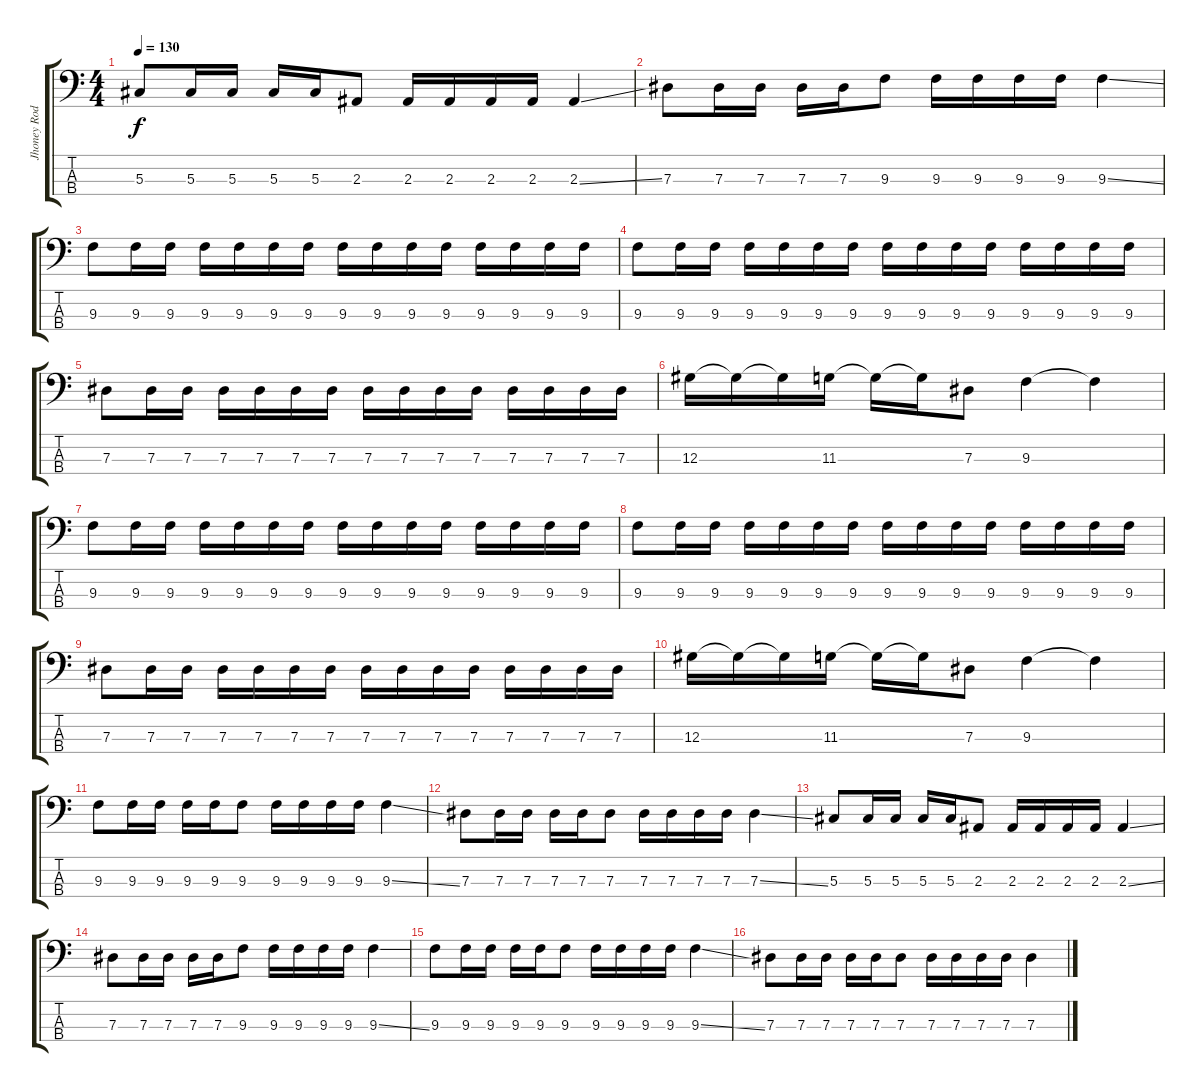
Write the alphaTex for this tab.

\track ("Jhoney Rod" "Jhoney Rod") {instrument electricbassfinger}
\staff {score tabs}
\tuning (Gb2 Db2 Ab1 Eb1) {hide}
\ts (4 4)
\tempo 130
\clef f4
\ks c
5.3.8{dy f} 5.3.16 5.3.16 5.3.16 5.3.16 2.3.8 2.3.16 2.3.16 2.3.16 2.3.16 2.3{ss}.4 |
7.3.8 7.3.16 7.3.16 7.3.16 7.3.16 9.3.8 9.3.16 9.3.16 9.3.16 9.3.16 9.3{ss}.4 |
9.3.8 9.3.16 9.3.16 9.3.16 9.3.16 9.3.16 9.3.16 9.3.16 9.3.16 9.3.16 9.3.16 9.3.16 9.3.16 9.3.16 9.3.16 |
9.3.8 9.3.16 9.3.16 9.3.16 9.3.16 9.3.16 9.3.16 9.3.16 9.3.16 9.3.16 9.3.16 9.3.16 9.3.16 9.3.16 9.3.16 |
7.3.8 7.3.16 7.3.16 7.3.16 7.3.16 7.3.16 7.3.16 7.3.16 7.3.16 7.3.16 7.3.16 7.3.16 7.3.16 7.3.16 7.3.16 |
12.3.16 12.3{t}.16 12.3{t}.16 11.3.16 11.3{t}.16 11.3{t}.16 7.3.8 9.3.4 9.3{t}.4 |
9.3.8 9.3.16 9.3.16 9.3.16 9.3.16 9.3.16 9.3.16 9.3.16 9.3.16 9.3.16 9.3.16 9.3.16 9.3.16 9.3.16 9.3.16 |
9.3.8 9.3.16 9.3.16 9.3.16 9.3.16 9.3.16 9.3.16 9.3.16 9.3.16 9.3.16 9.3.16 9.3.16 9.3.16 9.3.16 9.3.16 |
7.3.8 7.3.16 7.3.16 7.3.16 7.3.16 7.3.16 7.3.16 7.3.16 7.3.16 7.3.16 7.3.16 7.3.16 7.3.16 7.3.16 7.3.16 |
12.3.16 12.3{t}.16 12.3{t}.16 11.3.16 11.3{t}.16 11.3{t}.16 7.3.8 9.3.4 9.3{t}.4 |
9.3.8 9.3.16 9.3.16 9.3.16 9.3.16 9.3.8 9.3.16 9.3.16 9.3.16 9.3.16 9.3{ss}.4 |
7.3.8 7.3.16 7.3.16 7.3.16 7.3.16 7.3.8 7.3.16 7.3.16 7.3.16 7.3.16 7.3{ss}.4 |
5.3.8 5.3.16 5.3.16 5.3.16 5.3.16 2.3.8 2.3.16 2.3.16 2.3.16 2.3.16 2.3{ss}.4 |
7.3.8 7.3.16 7.3.16 7.3.16 7.3.16 9.3.8 9.3.16 9.3.16 9.3.16 9.3.16 9.3{ss}.4 |
9.3.8 9.3.16 9.3.16 9.3.16 9.3.16 9.3.8 9.3.16 9.3.16 9.3.16 9.3.16 9.3{ss}.4 |
7.3.8 7.3.16 7.3.16 7.3.16 7.3.16 7.3.8 7.3.16 7.3.16 7.3.16 7.3.16 7.3{ss}.4
